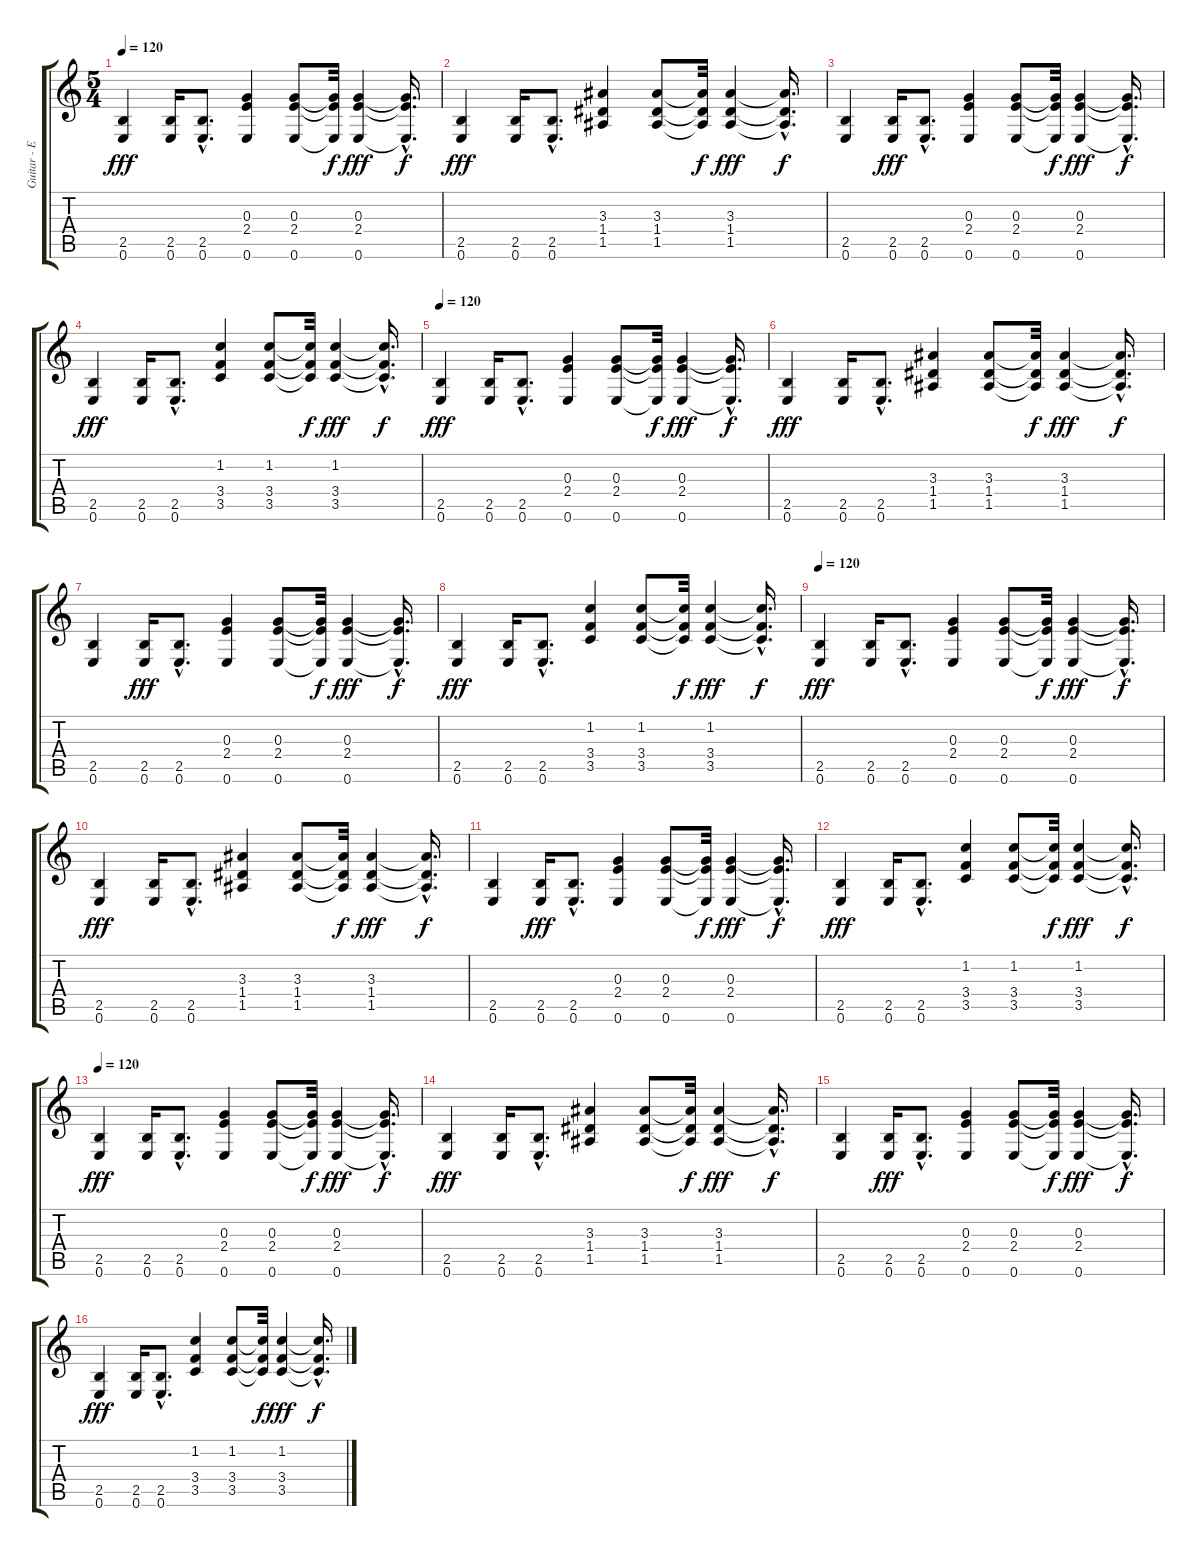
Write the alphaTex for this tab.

\track ("Guitar - Euronymous" "Guitar - E") {instrument overdrivenguitar}
\staff {score tabs}
\tuning (E4 B3 G3 D3 A2 E2) {hide}
\ts (5 4)
\tempo 120
\clef g2
\ks c
(2.5 0.6).4{dy fff} (2.5 0.6).16 (2.5{hac} 0.6{hac}).8{d} (0.3 2.4 0.6).4 (0.3 2.4 0.6).8 (0.3{t} 2.4{t} 0.6{t}).32{dy f} (0.3 2.4 0.6).4{dy fff} (0.3{hac t} 2.4{hac t} 0.6{hac t}).16{d dy f} |
(2.5 0.6).4{dy fff} (2.5 0.6).16 (2.5{hac} 0.6{hac}).8{d} (3.3 1.4 1.5).4 (3.3 1.4 1.5).8 (3.3{t} 1.4{t} 1.5{t}).32{dy f} (3.3 1.4 1.5).4{dy fff} (3.3{hac t} 1.4{hac t} 1.5{hac t}).16{d dy f} |
(2.5 0.6).4 (2.5 0.6).16{dy fff} (2.5{hac} 0.6{hac}).8{d} (0.3 2.4 0.6).4 (0.3 2.4 0.6).8 (0.3{t} 2.4{t} 0.6{t}).32{dy f} (0.3 2.4 0.6).4{dy fff} (0.3{hac t} 2.4{hac t} 0.6{hac t}).16{d dy f} |
(2.5 0.6).4{dy fff} (2.5 0.6).16 (2.5{hac} 0.6{hac}).8{d} (1.2 3.4 3.5).4 (1.2 3.4 3.5).8 (1.2{t} 3.4{t} 3.5{t}).32{dy f} (1.2 3.4 3.5).4{dy fff} (1.2{hac t} 3.4{hac t} 3.5{hac t}).16{d dy f} |
\tempo 120
(2.5 0.6).4{dy fff} (2.5 0.6).16 (2.5{hac} 0.6{hac}).8{d} (0.3 2.4 0.6).4 (0.3 2.4 0.6).8 (0.3{t} 2.4{t} 0.6{t}).32{dy f} (0.3 2.4 0.6).4{dy fff} (0.3{hac t} 2.4{hac t} 0.6{hac t}).16{d dy f} |
(2.5 0.6).4{dy fff} (2.5 0.6).16 (2.5{hac} 0.6{hac}).8{d} (3.3 1.4 1.5).4 (3.3 1.4 1.5).8 (3.3{t} 1.4{t} 1.5{t}).32{dy f} (3.3 1.4 1.5).4{dy fff} (3.3{hac t} 1.4{hac t} 1.5{hac t}).16{d dy f} |
(2.5 0.6).4 (2.5 0.6).16{dy fff} (2.5{hac} 0.6{hac}).8{d} (0.3 2.4 0.6).4 (0.3 2.4 0.6).8 (0.3{t} 2.4{t} 0.6{t}).32{dy f} (0.3 2.4 0.6).4{dy fff} (0.3{hac t} 2.4{hac t} 0.6{hac t}).16{d dy f} |
(2.5 0.6).4{dy fff} (2.5 0.6).16 (2.5{hac} 0.6{hac}).8{d} (1.2 3.4 3.5).4 (1.2 3.4 3.5).8 (1.2{t} 3.4{t} 3.5{t}).32{dy f} (1.2 3.4 3.5).4{dy fff} (1.2{hac t} 3.4{hac t} 3.5{hac t}).16{d dy f} |
\tempo 120
(2.5 0.6).4{dy fff} (2.5 0.6).16 (2.5{hac} 0.6{hac}).8{d} (0.3 2.4 0.6).4 (0.3 2.4 0.6).8 (0.3{t} 2.4{t} 0.6{t}).32{dy f} (0.3 2.4 0.6).4{dy fff} (0.3{hac t} 2.4{hac t} 0.6{hac t}).16{d dy f} |
(2.5 0.6).4{dy fff} (2.5 0.6).16 (2.5{hac} 0.6{hac}).8{d} (3.3 1.4 1.5).4 (3.3 1.4 1.5).8 (3.3{t} 1.4{t} 1.5{t}).32{dy f} (3.3 1.4 1.5).4{dy fff} (3.3{hac t} 1.4{hac t} 1.5{hac t}).16{d dy f} |
(2.5 0.6).4 (2.5 0.6).16{dy fff} (2.5{hac} 0.6{hac}).8{d} (0.3 2.4 0.6).4 (0.3 2.4 0.6).8 (0.3{t} 2.4{t} 0.6{t}).32{dy f} (0.3 2.4 0.6).4{dy fff} (0.3{hac t} 2.4{hac t} 0.6{hac t}).16{d dy f} |
(2.5 0.6).4{dy fff} (2.5 0.6).16 (2.5{hac} 0.6{hac}).8{d} (1.2 3.4 3.5).4 (1.2 3.4 3.5).8 (1.2{t} 3.4{t} 3.5{t}).32{dy f} (1.2 3.4 3.5).4{dy fff} (1.2{hac t} 3.4{hac t} 3.5{hac t}).16{d dy f} |
\tempo 120
(2.5 0.6).4{dy fff} (2.5 0.6).16 (2.5{hac} 0.6{hac}).8{d} (0.3 2.4 0.6).4 (0.3 2.4 0.6).8 (0.3{t} 2.4{t} 0.6{t}).32{dy f} (0.3 2.4 0.6).4{dy fff} (0.3{hac t} 2.4{hac t} 0.6{hac t}).16{d dy f} |
(2.5 0.6).4{dy fff} (2.5 0.6).16 (2.5{hac} 0.6{hac}).8{d} (3.3 1.4 1.5).4 (3.3 1.4 1.5).8 (3.3{t} 1.4{t} 1.5{t}).32{dy f} (3.3 1.4 1.5).4{dy fff} (3.3{hac t} 1.4{hac t} 1.5{hac t}).16{d dy f} |
(2.5 0.6).4 (2.5 0.6).16{dy fff} (2.5{hac} 0.6{hac}).8{d} (0.3 2.4 0.6).4 (0.3 2.4 0.6).8 (0.3{t} 2.4{t} 0.6{t}).32{dy f} (0.3 2.4 0.6).4{dy fff} (0.3{hac t} 2.4{hac t} 0.6{hac t}).16{d dy f} |
(2.5 0.6).4{dy fff} (2.5 0.6).16 (2.5{hac} 0.6{hac}).8{d} (1.2 3.4 3.5).4 (1.2 3.4 3.5).8 (1.2{t} 3.4{t} 3.5{t}).32{dy f} (1.2 3.4 3.5).4{dy fff} (1.2{hac t} 3.4{hac t} 3.5{hac t}).16{d dy f}
